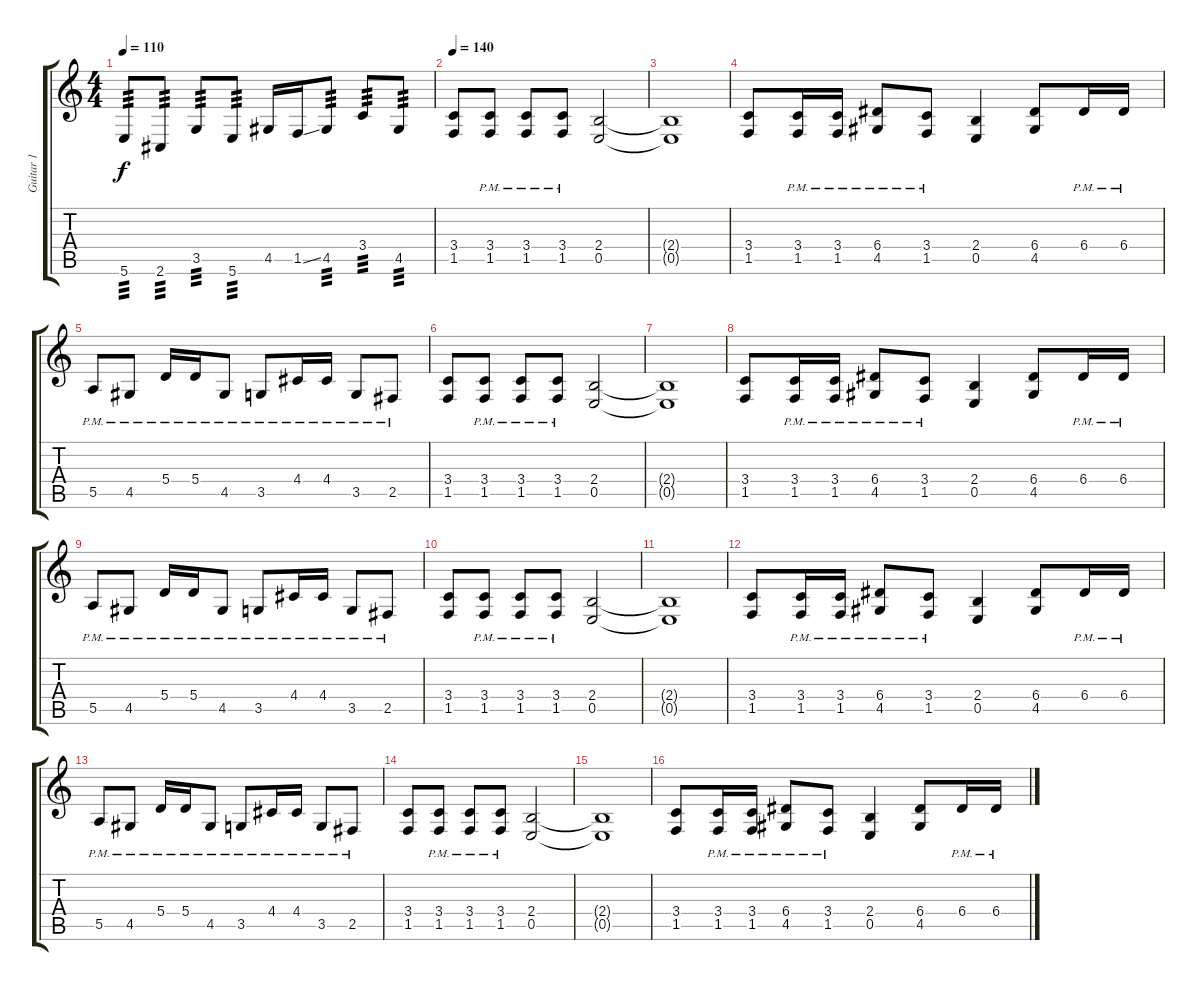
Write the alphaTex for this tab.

\track ("Guitar 1" "Guitar 1") {instrument distortionguitar}
\staff {score tabs}
\tuning (B3 Gb3 D3 A2 E2 B1) {hide}
\ts (4 4)
\tempo 110
\clef g2
\ks c
5.6.8{tp 3 dy f} 2.6.8{tp 3} 3.5.8{tp 3} 5.6.8{tp 3} 4.5.16 1.5{ss}.16 4.5.8{tp 3} 3.4.8{tp 3} 4.5.8{tp 3} |
\tempo 140
(3.4 1.5).8 (3.4{pm} 1.5{pm}).8 (3.4{pm} 1.5{pm}).8 (3.4{pm} 1.5{pm}).8 (2.4 0.5).2 |
(2.4{t} 0.5{t}).1 |
(3.4 1.5).8 (3.4{pm} 1.5{pm}).16 (3.4{pm} 1.5{pm}).16 (6.4{pm} 4.5{pm}).8 (3.4{pm} 1.5{pm}).8 (2.4 0.5).4 (6.4 4.5).8 6.4{pm}.16 6.4{pm}.16 |
5.5{pm}.8 4.5{pm}.8 5.4{pm}.16 5.4{pm}.16 4.5{pm}.8 3.5{pm}.8 4.4{pm}.16 4.4{pm}.16 3.5{pm}.8 2.5{pm}.8 |
(3.4 1.5).8 (3.4{pm} 1.5{pm}).8 (3.4{pm} 1.5{pm}).8 (3.4{pm} 1.5{pm}).8 (2.4 0.5).2 |
(2.4{t} 0.5{t}).1 |
(3.4 1.5).8 (3.4{pm} 1.5{pm}).16 (3.4{pm} 1.5{pm}).16 (6.4{pm} 4.5{pm}).8 (3.4{pm} 1.5{pm}).8 (2.4 0.5).4 (6.4 4.5).8 6.4{pm}.16 6.4{pm}.16 |
5.5{pm}.8 4.5{pm}.8 5.4{pm}.16 5.4{pm}.16 4.5{pm}.8 3.5{pm}.8 4.4{pm}.16 4.4{pm}.16 3.5{pm}.8 2.5{pm}.8 |
(3.4 1.5).8 (3.4{pm} 1.5{pm}).8 (3.4{pm} 1.5{pm}).8 (3.4{pm} 1.5{pm}).8 (2.4 0.5).2 |
(2.4{t} 0.5{t}).1 |
(3.4 1.5).8 (3.4{pm} 1.5{pm}).16 (3.4{pm} 1.5{pm}).16 (6.4{pm} 4.5{pm}).8 (3.4{pm} 1.5{pm}).8 (2.4 0.5).4 (6.4 4.5).8 6.4{pm}.16 6.4{pm}.16 |
5.5{pm}.8 4.5{pm}.8 5.4{pm}.16 5.4{pm}.16 4.5{pm}.8 3.5{pm}.8 4.4{pm}.16 4.4{pm}.16 3.5{pm}.8 2.5{pm}.8 |
(3.4 1.5).8 (3.4{pm} 1.5{pm}).8 (3.4{pm} 1.5{pm}).8 (3.4{pm} 1.5{pm}).8 (2.4 0.5).2 |
(2.4{t} 0.5{t}).1 |
(3.4 1.5).8 (3.4{pm} 1.5{pm}).16 (3.4{pm} 1.5{pm}).16 (6.4{pm} 4.5{pm}).8 (3.4{pm} 1.5{pm}).8 (2.4 0.5).4 (6.4 4.5).8 6.4{pm}.16 6.4{pm}.16
